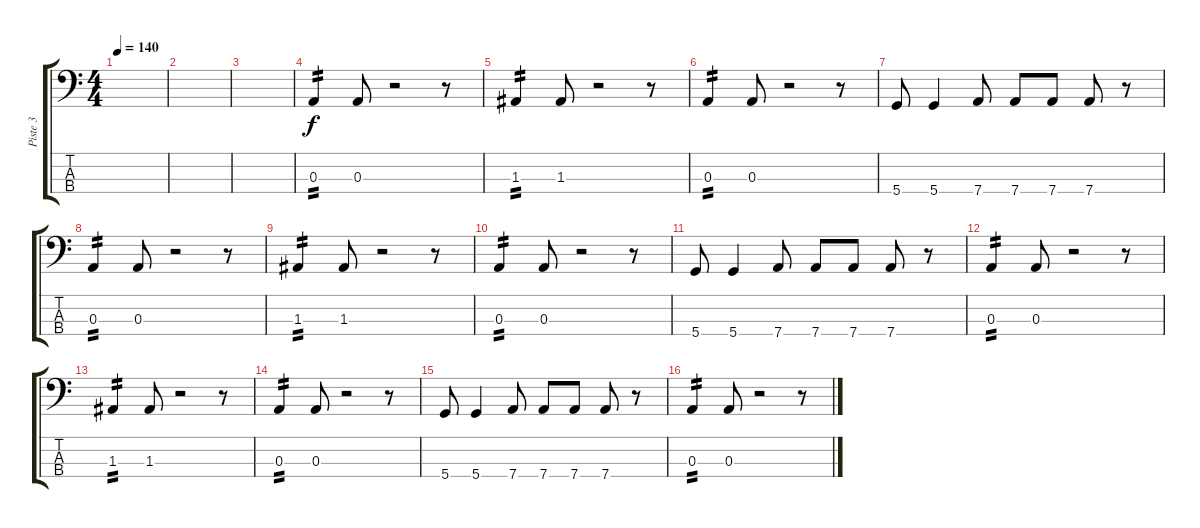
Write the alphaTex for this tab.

\track ("Piste 3" "Piste 3") {instrument electricbasspick}
\staff {score tabs}
\tuning (G2 D2 A1 D1) {hide}
\ts (4 4)
\tempo 140
\clef f4
\ks c
|
|
|
0.3.4{tp 2} 0.3.8 r.2 r.8 |
1.3.4{tp 2} 1.3.8 r.2 r.8 |
0.3.4{tp 2} 0.3.8 r.2 r.8 |
5.4.8 5.4.4 7.4.8 7.4.8 7.4.8 7.4.8 r.8 |
0.3.4{tp 2} 0.3.8 r.2 r.8 |
1.3.4{tp 2} 1.3.8 r.2 r.8 |
0.3.4{tp 2} 0.3.8 r.2 r.8 |
5.4.8 5.4.4 7.4.8 7.4.8 7.4.8 7.4.8 r.8 |
0.3.4{tp 2} 0.3.8 r.2 r.8 |
1.3.4{tp 2} 1.3.8 r.2 r.8 |
0.3.4{tp 2} 0.3.8 r.2 r.8 |
5.4.8 5.4.4 7.4.8 7.4.8 7.4.8 7.4.8 r.8 |
0.3.4{tp 2} 0.3.8 r.2 r.8
